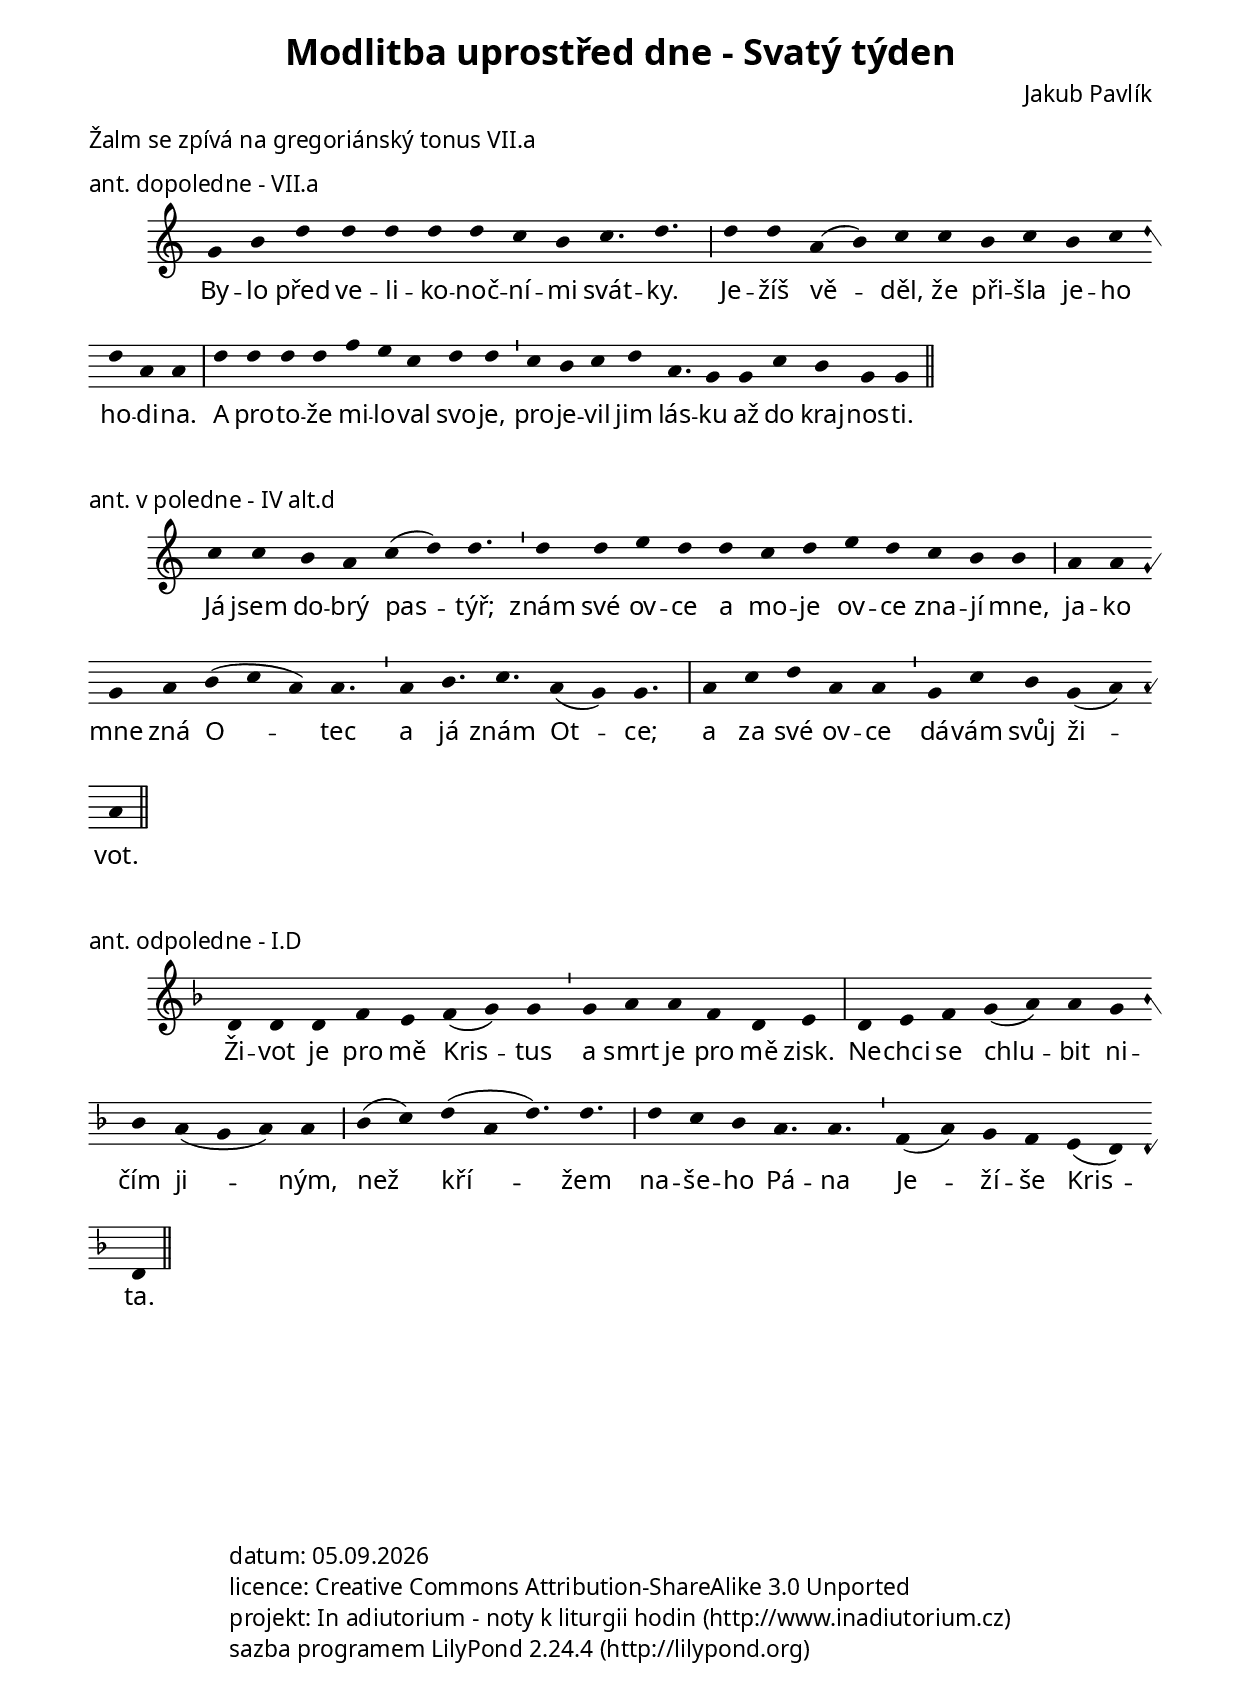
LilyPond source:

\version "2.12.3"

\header {
  title = "Modlitba uprostřed dne - Svatý týden"
  composer = "Jakub Pavlík"
}

\include "spolecne.ly"

\markup {
  Žalm se zpívá na gregoriánský tonus VII.a
}

\score {
  \relative c'' {
    \choralniRezim
    
    g4 b d d d d d c b c4. d \barMaior
    d4 d a( b) c c b c b c d a a \barMax
    d d d d f e c d d \barMin
    c b c d a4. g4 g c b g g \barFinalis
  }
  \addlyrics {
    By -- lo před ve -- li -- ko -- noč -- ní -- mi svát -- ky. 
    Je -- žíš vě -- děl, že při -- šla je -- ho ho -- di -- na. 
    A pro -- to -- že mi -- lo -- val svo -- je,
    pro -- je -- vil jim lás -- ku až do kraj -- nos -- ti.
  }
  \header {
    quid = "ant. dopoledne"
    modus = "VII"
    differentia = "a" 
    psalmus = ""
    id = "dopo"
    piece = \markup {\sestavTitulekBezZalmu}
  }
}

\score {
  \relative c'' {
    \choralniRezim
    
    c4 c b a c( d) d4. \barMin
    d4 d e d d c d e d c b b \barMaior 
    a a g a b( c a) a4. \barMin
    a4 b4. c a4( g) g4. \barMax
    a4 c d a a \barMin
    g c b g( a) a \barFinalis
  }
  \addlyrics {
    Já jsem do -- brý pas -- týř; znám své ov -- ce a mo -- je ov -- ce
    zna -- jí mne, ja -- ko mne zná O -- tec a já znám Ot -- ce;
    a za své ov -- ce dá -- vám svůj ži -- vot.
  }
  \header {
    quid = "ant. v poledne"
    modus = "IV alt"
    differentia = "d" 
    psalmus = ""
    id = "po"
    piece = \markup {\sestavTitulekBezZalmu}
  }
}

\score {
  \relative c' {
    \choralniRezim
    \key f \major
    d4 d d f e f( g) g \barMin
    g a a f d e \barMax
    
    d e f g( a) a g bes a( g a) a \barMaior
    bes( c) d( a d4.) d \barMaior
    d4 c bes a4. a \barMin f4( a) g f e( d) d \barFinalis
  }
  \addlyrics {
    Ži -- vot je pro mě Kris -- tus
    a smrt je pro mě zisk.
    
    Ne -- chci se chlu -- bit ni -- čím ji -- ným,
    než kří -- žem 
    na -- še -- ho Pá -- na Je -- ží -- še Kris -- ta.
  }
  \header {
    quid = "ant. odpoledne"
    modus = "I"
    differentia = "D" 
    psalmus = ""
    id = "odpo"
    piece = \markup {\sestavTitulekBezZalmu}
  }
}